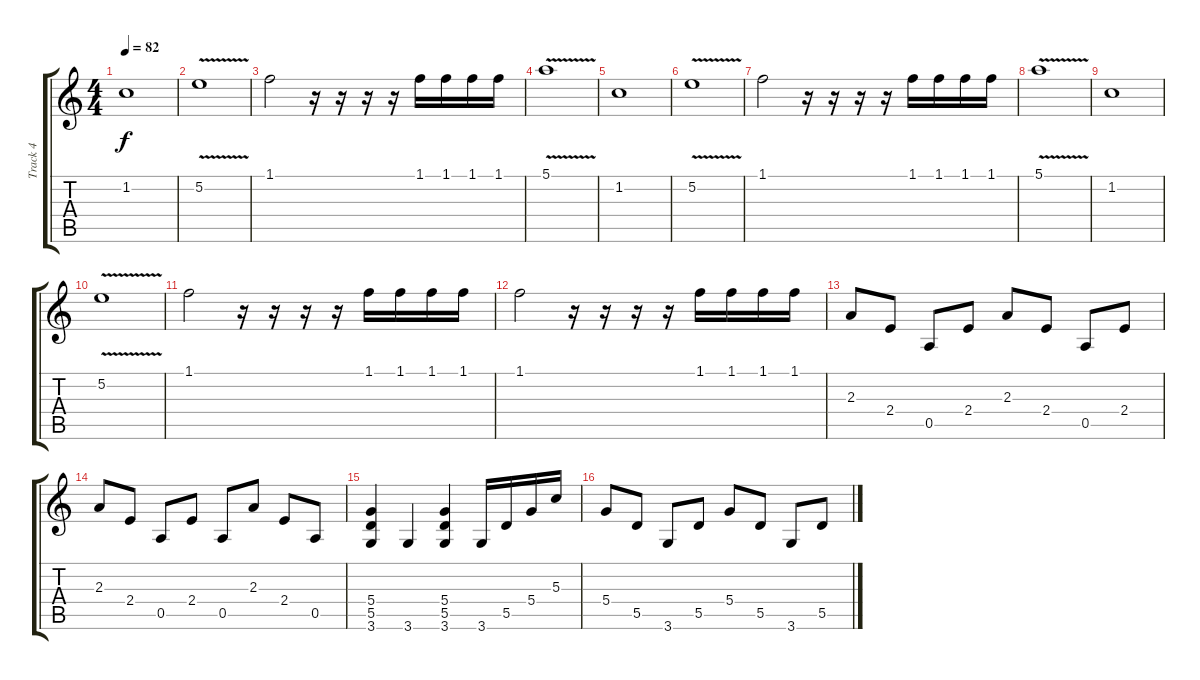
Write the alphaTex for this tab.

\track ("Track 4" "Track 4") {instrument electricguitarclean}
\staff {score tabs}
\tuning (E4 B3 G3 D3 A2 E2) {hide}
\ts (4 4)
\tempo 82
\clef g2
\ks c
1.2.1{dy f instrument electricguitarclean} |
5.2{v}.1 |
1.1.2 r.16 r.16 r.16 r.16 1.1.16 1.1.16 1.1.16 1.1.16 |
5.1{v}.1 |
1.2.1 |
5.2{v}.1 |
1.1.2 r.16 r.16 r.16 r.16 1.1.16 1.1.16 1.1.16 1.1.16 |
5.1{v}.1 |
1.2.1 |
5.2{v}.1 |
1.1.2 r.16 r.16 r.16 r.16 1.1.16 1.1.16 1.1.16 1.1.16 |
1.1.2 r.16 r.16 r.16 r.16 1.1.16 1.1.16 1.1.16 1.1.16 |
2.3.8 2.4.8 0.5.8 2.4.8 2.3.8 2.4.8 0.5.8 2.4.8 |
2.3.8 2.4.8 0.5.8 2.4.8 0.5.8 2.3.8 2.4.8 0.5.8 |
(5.4 5.5 3.6).4 3.6.4 (5.4 5.5 3.6).4 3.6.16 5.5.16 5.4.16 5.3.16 |
5.4.8 5.5.8 3.6.8 5.5.8 5.4.8 5.5.8 3.6.8 5.5.8
